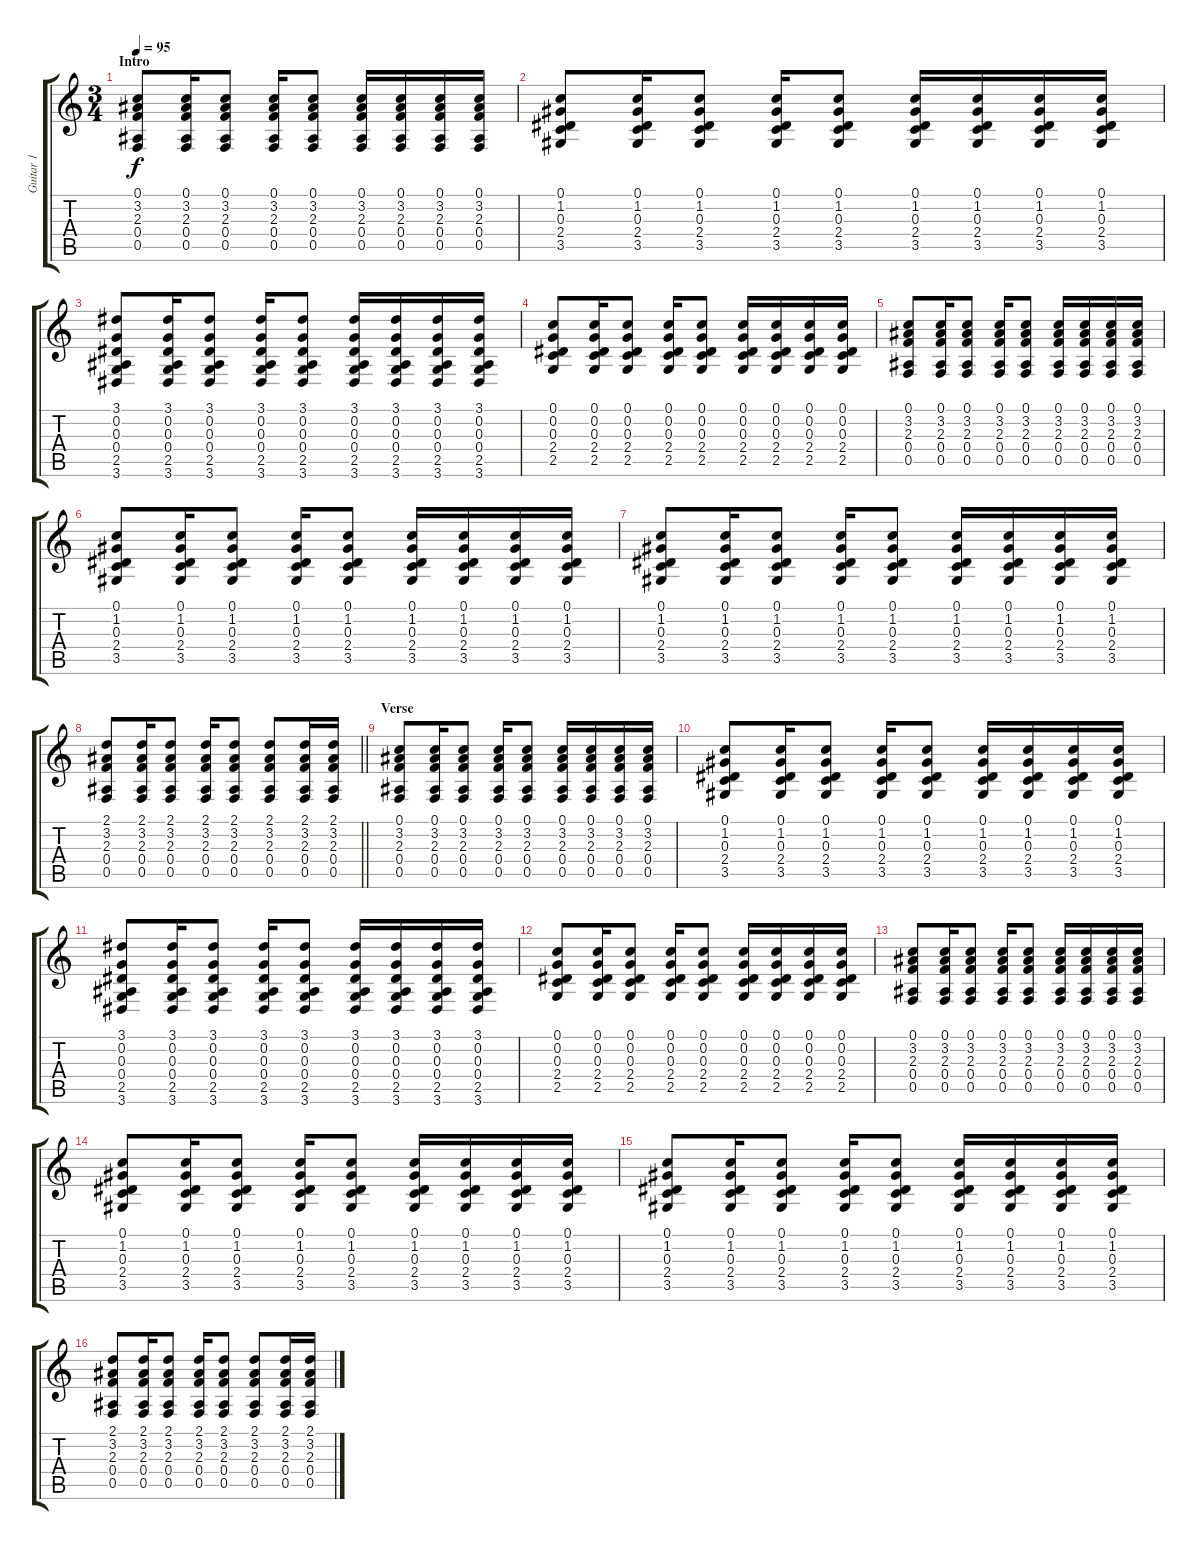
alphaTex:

\track ("Guitar 1" "Guitar 1") {instrument acousticguitarsteel}
\staff {score tabs}
\tuning (C4 G3 Eb3 Bb2 F2 C2) {hide}
\ts (3 4)
\section ("" "Intro")
\tempo 95
\clef g2
\ks c
(0.1 3.2 2.3 0.4 0.5).8{dy f volume 7 instrument acousticguitarsteel} (0.1 3.2 2.3 0.4 0.5).16 (0.1 3.2 2.3 0.4 0.5).8 (0.1 3.2 2.3 0.4 0.5).16 (0.1 3.2 2.3 0.4 0.5).8 (0.1 3.2 2.3 0.4 0.5).16 (0.1 3.2 2.3 0.4 0.5).16 (0.1 3.2 2.3 0.4 0.5).16 (0.1 3.2 2.3 0.4 0.5).16 |
(0.1 1.2 0.3 2.4 3.5).8 (0.1 1.2 0.3 2.4 3.5).16 (0.1 1.2 0.3 2.4 3.5).8 (0.1 1.2 0.3 2.4 3.5).16 (0.1 1.2 0.3 2.4 3.5).8 (0.1 1.2 0.3 2.4 3.5).16 (0.1 1.2 0.3 2.4 3.5).16 (0.1 1.2 0.3 2.4 3.5).16 (0.1 1.2 0.3 2.4 3.5).16 |
(3.1 0.2 0.3 0.4 2.5 3.6).8 (3.1 0.2 0.3 0.4 2.5 3.6).16 (3.1 0.2 0.3 0.4 2.5 3.6).8 (3.1 0.2 0.3 0.4 2.5 3.6).16 (3.1 0.2 0.3 0.4 2.5 3.6).8 (3.1 0.2 0.3 0.4 2.5 3.6).16 (3.1 0.2 0.3 0.4 2.5 3.6).16 (3.1 0.2 0.3 0.4 2.5 3.6).16 (3.1 0.2 0.3 0.4 2.5 3.6).16 |
(0.1 0.2 0.3 2.4 2.5).8 (0.1 0.2 0.3 2.4 2.5).16 (0.1 0.2 0.3 2.4 2.5).8 (0.1 0.2 0.3 2.4 2.5).16 (0.1 0.2 0.3 2.4 2.5).8 (0.1 0.2 0.3 2.4 2.5).16 (0.1 0.2 0.3 2.4 2.5).16 (0.1 0.2 0.3 2.4 2.5).16 (0.1 0.2 0.3 2.4 2.5).16 |
(0.1 3.2 2.3 0.4 0.5).8 (0.1 3.2 2.3 0.4 0.5).16 (0.1 3.2 2.3 0.4 0.5).8 (0.1 3.2 2.3 0.4 0.5).16 (0.1 3.2 2.3 0.4 0.5).8 (0.1 3.2 2.3 0.4 0.5).16 (0.1 3.2 2.3 0.4 0.5).16 (0.1 3.2 2.3 0.4 0.5).16 (0.1 3.2 2.3 0.4 0.5).16 |
(0.1 1.2 0.3 2.4 3.5).8 (0.1 1.2 0.3 2.4 3.5).16 (0.1 1.2 0.3 2.4 3.5).8 (0.1 1.2 0.3 2.4 3.5).16 (0.1 1.2 0.3 2.4 3.5).8 (0.1 1.2 0.3 2.4 3.5).16 (0.1 1.2 0.3 2.4 3.5).16 (0.1 1.2 0.3 2.4 3.5).16 (0.1 1.2 0.3 2.4 3.5).16 |
(0.1 1.2 0.3 2.4 3.5).8 (0.1 1.2 0.3 2.4 3.5).16 (0.1 1.2 0.3 2.4 3.5).8 (0.1 1.2 0.3 2.4 3.5).16 (0.1 1.2 0.3 2.4 3.5).8 (0.1 1.2 0.3 2.4 3.5).16 (0.1 1.2 0.3 2.4 3.5).16 (0.1 1.2 0.3 2.4 3.5).16 (0.1 1.2 0.3 2.4 3.5).16 |
\barLineRight lightlight
(2.1 3.2 2.3 0.4 0.5).8 (2.1 3.2 2.3 0.4 0.5).16 (2.1 3.2 2.3 0.4 0.5).8 (2.1 3.2 2.3 0.4 0.5).16 (2.1 3.2 2.3 0.4 0.5).8 (2.1 3.2 2.3 0.4 0.5).8 (2.1 3.2 2.3 0.4 0.5).16 (2.1 3.2 2.3 0.4 0.5).16 |
\section ("" "Verse")
(0.1 3.2 2.3 0.4 0.5).8 (0.1 3.2 2.3 0.4 0.5).16 (0.1 3.2 2.3 0.4 0.5).8 (0.1 3.2 2.3 0.4 0.5).16 (0.1 3.2 2.3 0.4 0.5).8 (0.1 3.2 2.3 0.4 0.5).16 (0.1 3.2 2.3 0.4 0.5).16 (0.1 3.2 2.3 0.4 0.5).16 (0.1 3.2 2.3 0.4 0.5).16 |
(0.1 1.2 0.3 2.4 3.5).8 (0.1 1.2 0.3 2.4 3.5).16 (0.1 1.2 0.3 2.4 3.5).8 (0.1 1.2 0.3 2.4 3.5).16 (0.1 1.2 0.3 2.4 3.5).8 (0.1 1.2 0.3 2.4 3.5).16 (0.1 1.2 0.3 2.4 3.5).16 (0.1 1.2 0.3 2.4 3.5).16 (0.1 1.2 0.3 2.4 3.5).16 |
(3.1 0.2 0.3 0.4 2.5 3.6).8 (3.1 0.2 0.3 0.4 2.5 3.6).16 (3.1 0.2 0.3 0.4 2.5 3.6).8 (3.1 0.2 0.3 0.4 2.5 3.6).16 (3.1 0.2 0.3 0.4 2.5 3.6).8 (3.1 0.2 0.3 0.4 2.5 3.6).16 (3.1 0.2 0.3 0.4 2.5 3.6).16 (3.1 0.2 0.3 0.4 2.5 3.6).16 (3.1 0.2 0.3 0.4 2.5 3.6).16 |
(0.1 0.2 0.3 2.4 2.5).8 (0.1 0.2 0.3 2.4 2.5).16 (0.1 0.2 0.3 2.4 2.5).8 (0.1 0.2 0.3 2.4 2.5).16 (0.1 0.2 0.3 2.4 2.5).8 (0.1 0.2 0.3 2.4 2.5).16 (0.1 0.2 0.3 2.4 2.5).16 (0.1 0.2 0.3 2.4 2.5).16 (0.1 0.2 0.3 2.4 2.5).16 |
(0.1 3.2 2.3 0.4 0.5).8 (0.1 3.2 2.3 0.4 0.5).16 (0.1 3.2 2.3 0.4 0.5).8 (0.1 3.2 2.3 0.4 0.5).16 (0.1 3.2 2.3 0.4 0.5).8 (0.1 3.2 2.3 0.4 0.5).16 (0.1 3.2 2.3 0.4 0.5).16 (0.1 3.2 2.3 0.4 0.5).16 (0.1 3.2 2.3 0.4 0.5).16 |
(0.1 1.2 0.3 2.4 3.5).8 (0.1 1.2 0.3 2.4 3.5).16 (0.1 1.2 0.3 2.4 3.5).8 (0.1 1.2 0.3 2.4 3.5).16 (0.1 1.2 0.3 2.4 3.5).8 (0.1 1.2 0.3 2.4 3.5).16 (0.1 1.2 0.3 2.4 3.5).16 (0.1 1.2 0.3 2.4 3.5).16 (0.1 1.2 0.3 2.4 3.5).16 |
(0.1 1.2 0.3 2.4 3.5).8 (0.1 1.2 0.3 2.4 3.5).16 (0.1 1.2 0.3 2.4 3.5).8 (0.1 1.2 0.3 2.4 3.5).16 (0.1 1.2 0.3 2.4 3.5).8 (0.1 1.2 0.3 2.4 3.5).16 (0.1 1.2 0.3 2.4 3.5).16 (0.1 1.2 0.3 2.4 3.5).16 (0.1 1.2 0.3 2.4 3.5).16 |
(2.1 3.2 2.3 0.4 0.5).8 (2.1 3.2 2.3 0.4 0.5).16 (2.1 3.2 2.3 0.4 0.5).8 (2.1 3.2 2.3 0.4 0.5).16 (2.1 3.2 2.3 0.4 0.5).8 (2.1 3.2 2.3 0.4 0.5).8 (2.1 3.2 2.3 0.4 0.5).16 (2.1 3.2 2.3 0.4 0.5).16
